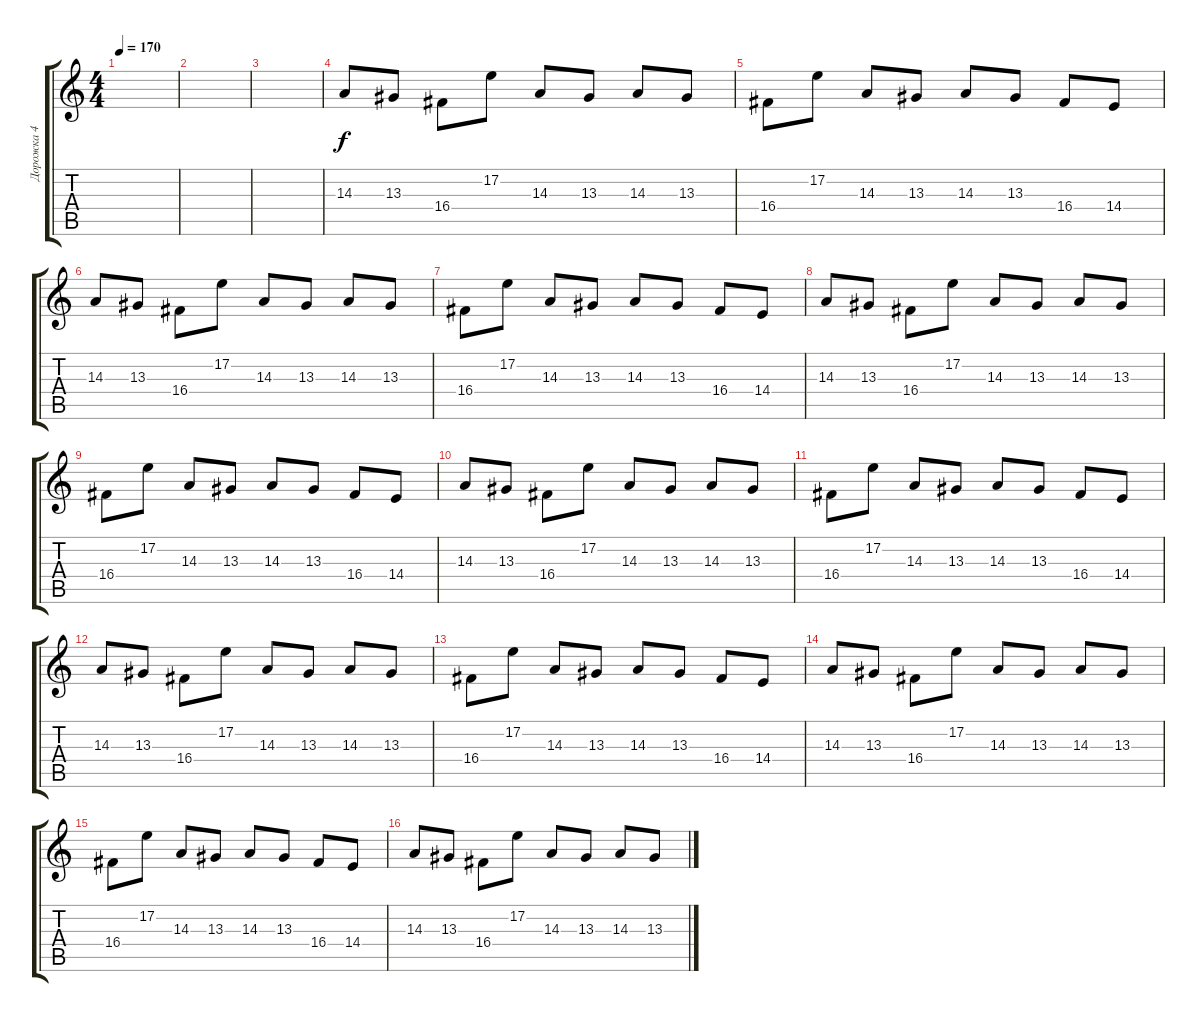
\track ("Дорожка 4" "Дорожка 4") {instrument pad1newage}
\staff {score tabs}
\tuning (E4 B3 G3 D3 A2 E2) {hide}
\ts (4 4)
\tempo 170
\clef g2
\ks c
|
|
|
14.3.8 13.3.8 16.4.8 17.2.8 14.3.8 13.3.8 14.3.8 13.3.8 |
16.4.8 17.2.8 14.3.8 13.3.8 14.3.8 13.3.8 16.4.8 14.4.8 |
14.3.8 13.3.8 16.4.8 17.2.8 14.3.8 13.3.8 14.3.8 13.3.8 |
16.4.8 17.2.8 14.3.8 13.3.8 14.3.8 13.3.8 16.4.8 14.4.8 |
14.3.8 13.3.8 16.4.8 17.2.8 14.3.8 13.3.8 14.3.8 13.3.8 |
16.4.8 17.2.8 14.3.8 13.3.8 14.3.8 13.3.8 16.4.8 14.4.8 |
14.3.8 13.3.8 16.4.8 17.2.8 14.3.8 13.3.8 14.3.8 13.3.8 |
16.4.8 17.2.8 14.3.8 13.3.8 14.3.8 13.3.8 16.4.8 14.4.8 |
14.3.8 13.3.8 16.4.8 17.2.8 14.3.8 13.3.8 14.3.8 13.3.8 |
16.4.8 17.2.8 14.3.8 13.3.8 14.3.8 13.3.8 16.4.8 14.4.8 |
14.3.8 13.3.8 16.4.8 17.2.8 14.3.8 13.3.8 14.3.8 13.3.8 |
16.4.8 17.2.8 14.3.8 13.3.8 14.3.8 13.3.8 16.4.8 14.4.8 |
14.3.8 13.3.8 16.4.8 17.2.8 14.3.8 13.3.8 14.3.8 13.3.8
